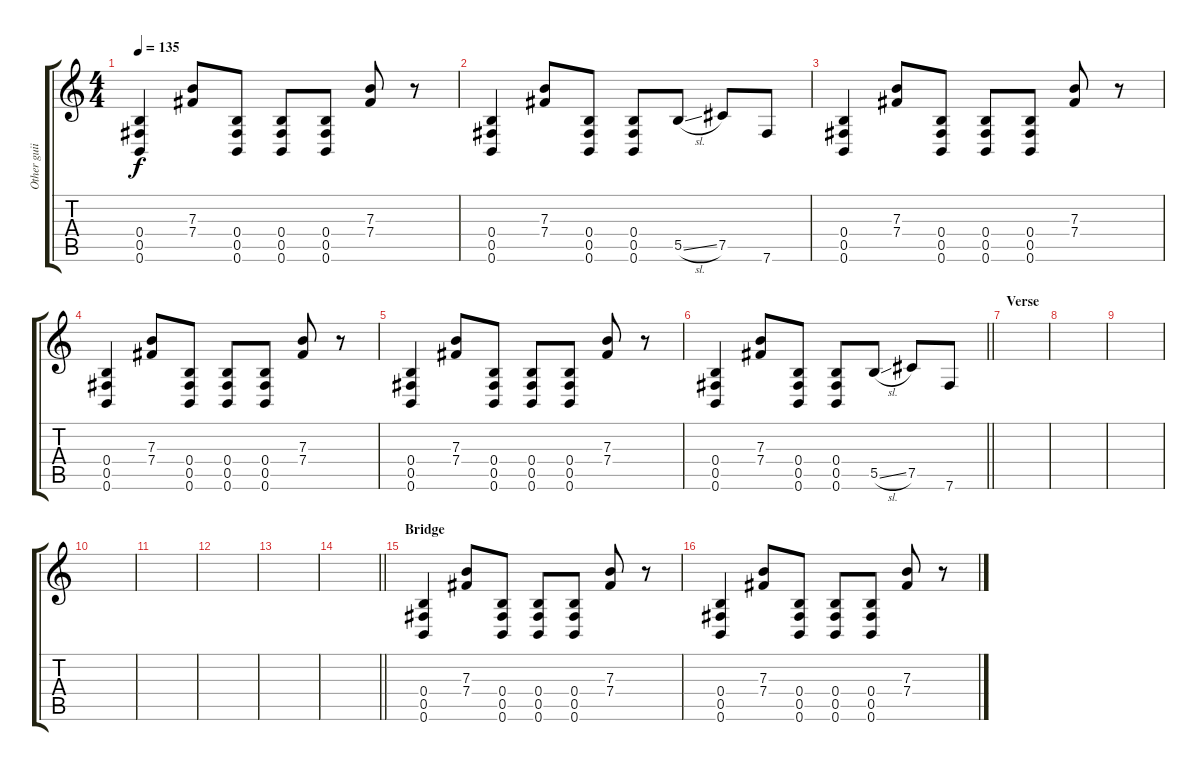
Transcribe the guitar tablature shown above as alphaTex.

\track ("Other guiitar" "Other guii") {instrument distortionguitar}
\staff {score tabs}
\tuning (Db4 Ab3 E3 B2 Gb2 B1) {hide}
\ts (4 4)
\tempo 135
\clef g2
\ks c
(0.4 0.5 0.6).4{dy f} (7.3 7.4).8 (0.4 0.5 0.6).8 (0.4 0.5 0.6).8 (0.4 0.5 0.6).8 (7.3 7.4).8 r.8 |
(0.4 0.5 0.6).4 (7.3 7.4).8 (0.4 0.5 0.6).8 (0.4 0.5 0.6).8 5.5{sl}.8 7.5.8 7.6.8 |
(0.4 0.5 0.6).4 (7.3 7.4).8 (0.4 0.5 0.6).8 (0.4 0.5 0.6).8 (0.4 0.5 0.6).8 (7.3 7.4).8 r.8 |
(0.4 0.5 0.6).4 (7.3 7.4).8 (0.4 0.5 0.6).8 (0.4 0.5 0.6).8 (0.4 0.5 0.6).8 (7.3 7.4).8 r.8 |
(0.4 0.5 0.6).4 (7.3 7.4).8 (0.4 0.5 0.6).8 (0.4 0.5 0.6).8 (0.4 0.5 0.6).8 (7.3 7.4).8 r.8 |
\barLineRight lightlight
(0.4 0.5 0.6).4 (7.3 7.4).8 (0.4 0.5 0.6).8 (0.4 0.5 0.6).8 5.5{sl}.8 7.5.8 7.6.8 |
\section ("" "Verse")
|
|
|
|
|
|
|
\barLineRight lightlight
|
\section ("" "Bridge")
(0.4 0.5 0.6).4 (7.3 7.4).8 (0.4 0.5 0.6).8 (0.4 0.5 0.6).8 (0.4 0.5 0.6).8 (7.3 7.4).8 r.8 |
(0.4 0.5 0.6).4 (7.3 7.4).8 (0.4 0.5 0.6).8 (0.4 0.5 0.6).8 (0.4 0.5 0.6).8 (7.3 7.4).8 r.8
